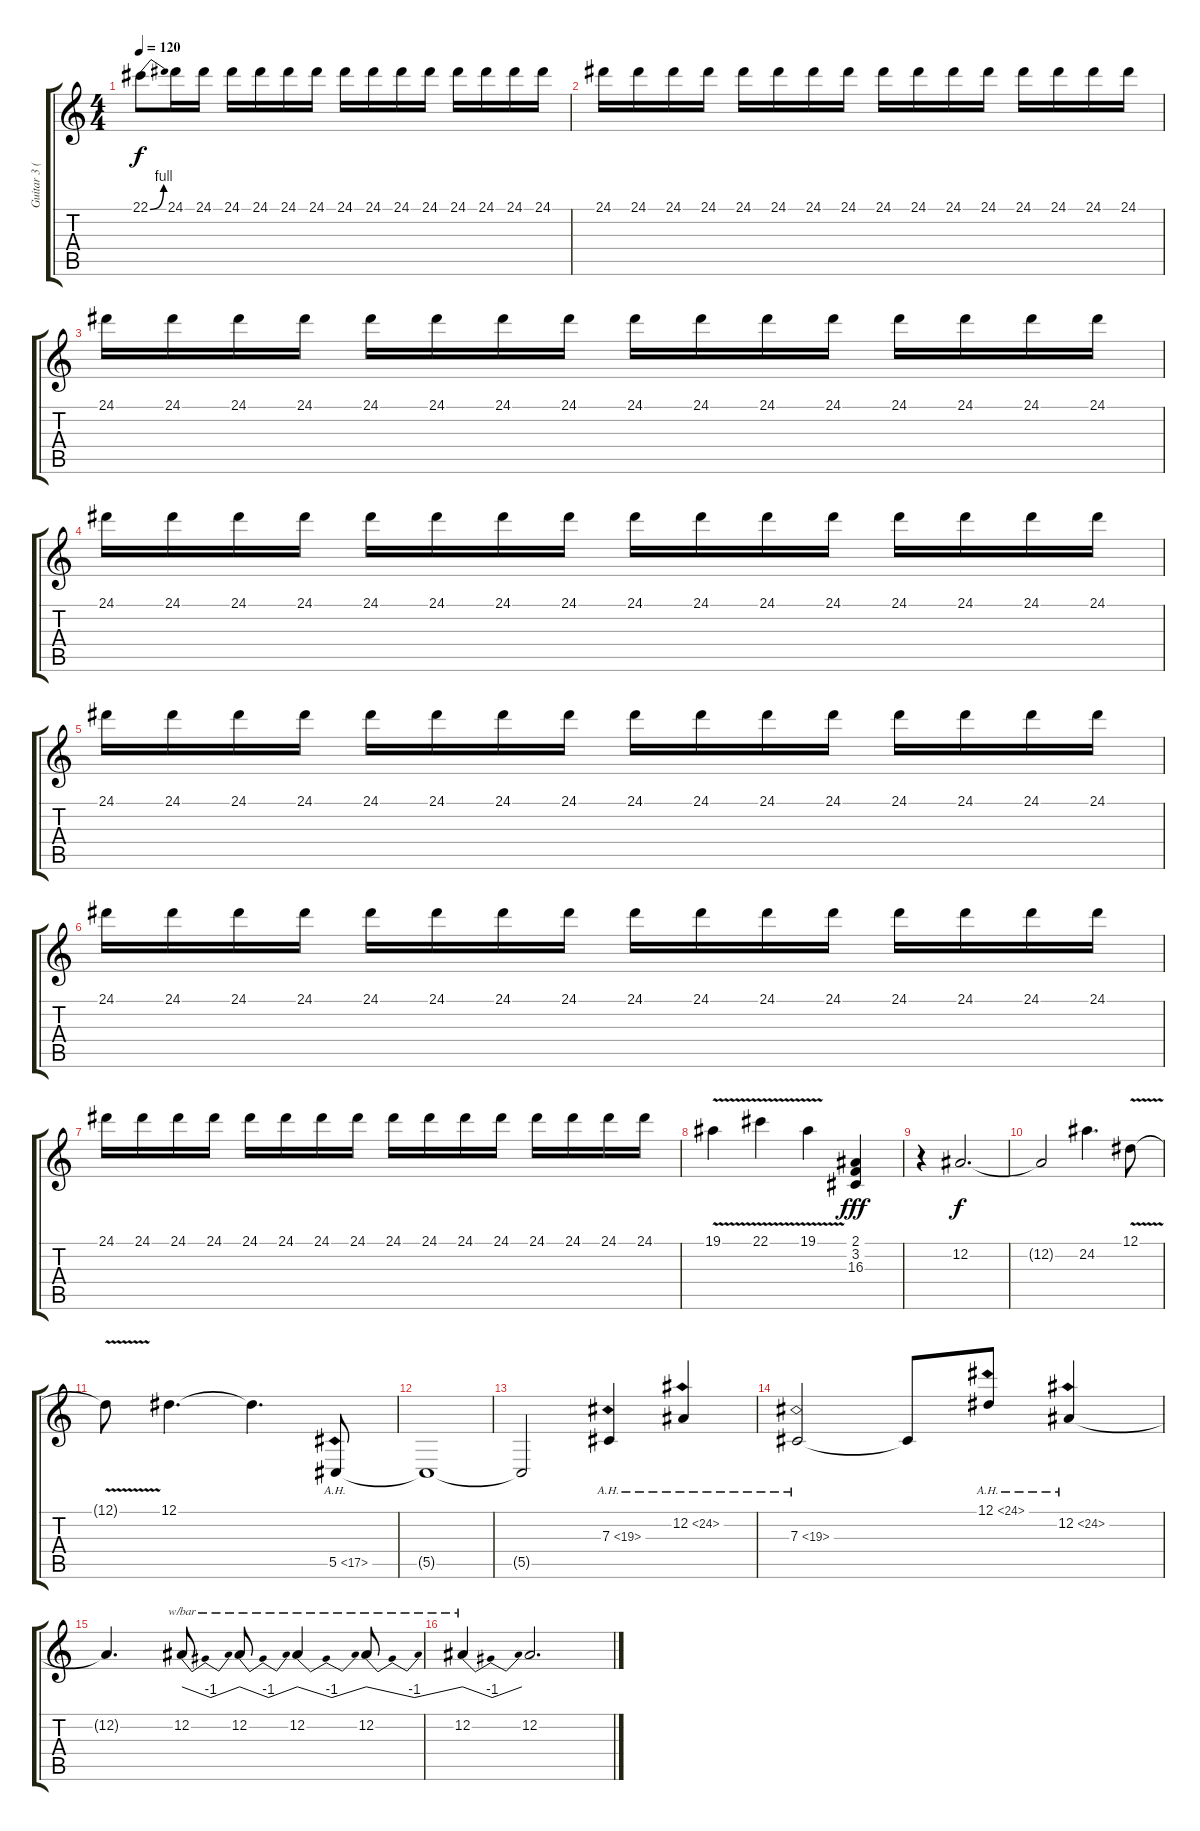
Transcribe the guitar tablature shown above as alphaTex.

\track ("Guitar 3 (12 str. Elc.)" "Guitar 3 (") {instrument tremolostrings}
\staff {score tabs}
\tuning (Eb4 Bb3 Gb3 Db3 Ab2 Eb2) {hide}
\ts (4 4)
\tempo 120
\clef g2
\ks c
22.1{be (bend 0 0 60 4)}.8{dy f volume 13 instrument overdrivenguitar} 24.1.16 24.1.16 24.1.16 24.1.16 24.1.16 24.1.16 24.1.16 24.1.16 24.1.16 24.1.16 24.1.16 24.1.16 24.1.16 24.1.16 |
24.1.16 24.1.16 24.1.16 24.1.16 24.1.16 24.1.16 24.1.16 24.1.16 24.1.16 24.1.16 24.1.16 24.1.16 24.1.16 24.1.16 24.1.16 24.1.16 |
24.1.16 24.1.16 24.1.16 24.1.16 24.1.16 24.1.16 24.1.16 24.1.16 24.1.16 24.1.16 24.1.16 24.1.16 24.1.16 24.1.16 24.1.16 24.1.16 |
24.1.16 24.1.16 24.1.16 24.1.16 24.1.16 24.1.16 24.1.16 24.1.16 24.1.16 24.1.16 24.1.16 24.1.16 24.1.16 24.1.16 24.1.16 24.1.16 |
24.1.16 24.1.16 24.1.16 24.1.16 24.1.16 24.1.16 24.1.16 24.1.16 24.1.16 24.1.16 24.1.16 24.1.16 24.1.16 24.1.16 24.1.16 24.1.16 |
24.1.16 24.1.16 24.1.16 24.1.16 24.1.16 24.1.16 24.1.16 24.1.16 24.1.16 24.1.16 24.1.16 24.1.16 24.1.16 24.1.16 24.1.16 24.1.16 |
24.1.16 24.1.16 24.1.16 24.1.16 24.1.16 24.1.16 24.1.16 24.1.16 24.1.16 24.1.16 24.1.16 24.1.16 24.1.16 24.1.16 24.1.16 24.1.16 |
19.1{v}.4 22.1{v}.4 19.1{v}.4 (2.1 3.2 16.3).4{dy fff instrument guitarfretnoise} |
r.4 12.2.2{d dy f instrument overdrivenguitar} |
12.2{t}.2 24.2.4{d} 12.1{v}.8 |
12.1{t}.8 12.1.4{d} 12.1{t}.4{d} 5.5{ah 12}.8 |
5.5{t}.1 |
5.5{t}.2 7.3{ah 12}.4 12.2{ah 12}.4 |
7.3{ah 12}.2 7.3{t}.8 12.1{ah 12}.8 12.2{ah 12}.4 |
12.2{t}.4{d} 12.2.8{tbe (dip default 0 0 30 -4 60 0)} 12.2.8{tbe (dip default 0 0 30 -4 60 0)} 12.2.4{tbe (dip default 0 0 30 -4 60 0)} 12.2.8{tbe (dip default 0 0 30 -4 60 0)} |
12.2.4{tbe (dip default 0 0 30 -4 60 0)} 12.2.2{d}
